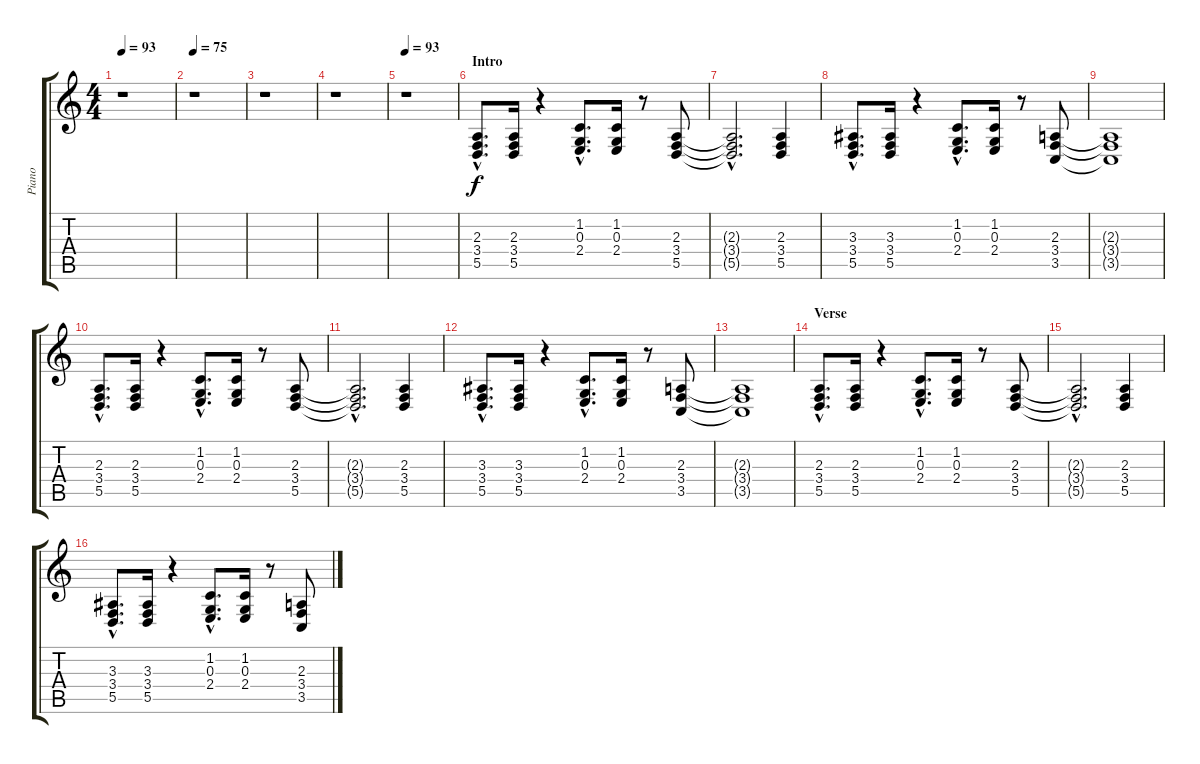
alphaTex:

\track ("Piano" "Piano") {instrument electricpiano2}
\staff {score tabs}
\tuning (E4 B3 G3 D3 A2 E2) {hide}
\ts (4 4)
\tempo 93
\clef g2
\ks c
r.1{dy f instrument electricpiano2} |
\tempo 75
r.1 |
r.1 |
r.1 |
\tempo 93
r.1 |
\section ("" "Intro")
(2.3{hac} 3.4{hac} 5.5{hac}).8{d} (2.3 3.4 5.5).16 r.4 (1.2{hac} 0.3{hac} 2.4{hac}).8{d} (1.2 0.3 2.4).16 r.8 (2.3 3.4 5.5).8 |
(2.3{hac t} 3.4{hac t} 5.5{hac t}).2{d} (2.3 3.4 5.5).4 |
(3.3{hac} 3.4{hac} 5.5{hac}).8{d} (3.3 3.4 5.5).16 r.4 (1.2{hac} 0.3{hac} 2.4{hac}).8{d} (1.2 0.3 2.4).16 r.8 (2.3 3.4 3.5).8 |
(2.3{t} 3.4{t} 3.5{t}).1 |
(2.3{hac} 3.4{hac} 5.5{hac}).8{d} (2.3 3.4 5.5).16 r.4 (1.2{hac} 0.3{hac} 2.4{hac}).8{d} (1.2 0.3 2.4).16 r.8 (2.3 3.4 5.5).8 |
(2.3{hac t} 3.4{hac t} 5.5{hac t}).2{d} (2.3 3.4 5.5).4 |
(3.3{hac} 3.4{hac} 5.5{hac}).8{d} (3.3 3.4 5.5).16 r.4 (1.2{hac} 0.3{hac} 2.4{hac}).8{d} (1.2 0.3 2.4).16 r.8 (2.3 3.4 3.5).8 |
(2.3{t} 3.4{t} 3.5{t}).1 |
\section ("" "Verse")
(2.3{hac} 3.4{hac} 5.5{hac}).8{d} (2.3 3.4 5.5).16 r.4 (1.2{hac} 0.3{hac} 2.4{hac}).8{d} (1.2 0.3 2.4).16 r.8 (2.3 3.4 5.5).8 |
(2.3{hac t} 3.4{hac t} 5.5{hac t}).2{d} (2.3 3.4 5.5).4 |
(3.3{hac} 3.4{hac} 5.5{hac}).8{d} (3.3 3.4 5.5).16 r.4 (1.2{hac} 0.3{hac} 2.4{hac}).8{d} (1.2 0.3 2.4).16 r.8 (2.3 3.4 3.5).8
